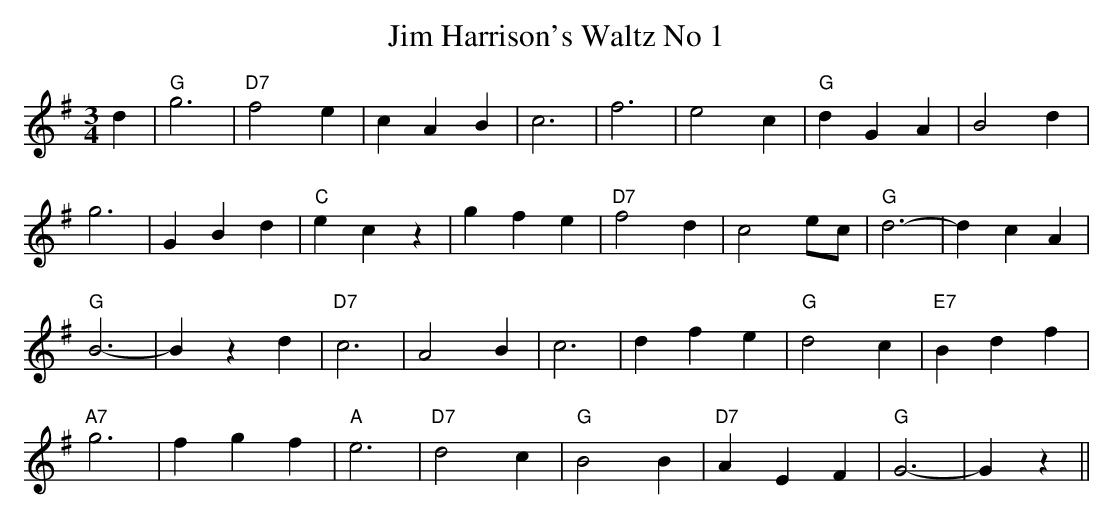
X:1
T:Jim Harrison's Waltz No 1
M:3/4
L:1/8
K:G
d2|"G"g6|"D7"f4e2|c2A2B2|c6|f6|e4c2|"G"d2G2A2|B4d2|
g6|G2B2d2|"C"e2c2z2|g2f2e2|"D7"f4d2|c4ec|"G"d6-|d2c2A2|
"G"B6-|B2z2d2|"D7"c6|A4B2|c6|d2f2e2|"G"d4c2|"E7"B2d2f2|
"A7"g6|f2g2f2|"A"e6|"D7"d4c2|"G"B4B2|"D7"A2E2F2|"G"G6-|G2z2||
